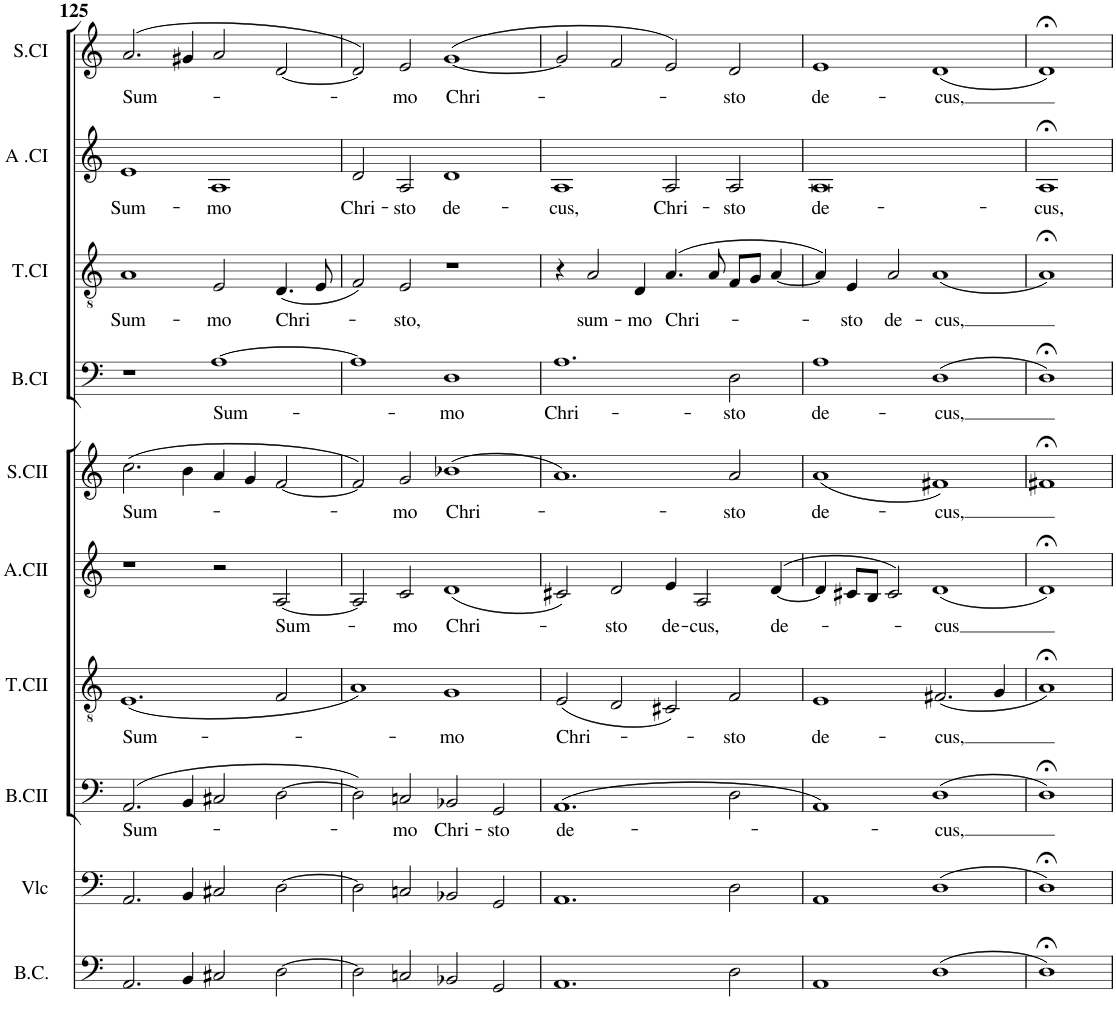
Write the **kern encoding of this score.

**kern	**kern	**kern	**text	**kern	**text	**kern	**text	**kern	**text	**kern	**text	**kern	**text	**kern	**text	**kern	**text
*part10	*part9	*part8	*part8	*part7	*part7	*part6	*part6	*part5	*part5	*part4	*part4	*part3	*part3	*part2	*part2	*part1	*part1
*staff10	*staff9	*staff8	*staff8	*staff7	*staff7	*staff6	*staff6	*staff5	*staff5	*staff4	*staff4	*staff3	*staff3	*staff2	*staff2	*staff1	*staff1
*I"Basse Continue	*I"Violoncelle	*I"Basse CII	*	*I"Ténor CII	*	*I"Alto CII	*	*I"Soprano CII	*	*I"Basse CI	*	*I"Tenor CI	*	*I"Alto CI	*	*I"Soprano CI	*
*I'B.C.	*I'Vlc	*I'B.CII	*	*I'T.CII	*	*I'A.CII	*	*I'S.CII	*	*I'B.CI	*	*I'T.CI	*	*I'A .CI	*	*I'S.CI	*
!!LO:PB:g=z
*clefF4	*clefF4	*clefF4	*	*clefGv2	*	*clefG2	*	*clefG2	*	*clefF4	*	*clefGv2	*	*clefG2	*	*clefG2	*
*k[]	*k[]	*k[]	*	*k[]	*	*k[]	*	*k[]	*	*k[]	*	*k[]	*	*k[]	*	*k[]	*
*M4/2	*M4/2	*M4/2	*	*M4/2	*	*M4/2	*	*M4/2	*	*M4/2	*	*M4/2	*	*M4/2	*	*M4/2	*
=125	=125	=125	=125	=125	=125	=125	=125	=125	=125	=125	=125	=125	=125	=125	=125	=125	=125
!	!	!	!LO:LY:b	!	!LO:LY:b	!	!	!	!LO:LY:b	!	!	!	!LO:LY:b	!	!LO:LY:b	!	!LO:LY:b
2.AA/	2.AA/	(2.AA/	Sum-	(1.E	Sum-	1r	.	(2.cc\	Sum-	1r	.	1A	Sum-	1e	Sum-	(>2.a/	Sum-
4BB/	4BB/	4BB/	.	.	.	.	.	4b\	.	.	.	.	.	.	.	4g#X/	.
!	!	!	!	!	!	!	!	!	!	!	!LO:LY:b	!	!LO:LY:b	!	!LO:LY:b	!	!
2C#X/	2C#X/	2C#X/	.	.	.	2r	.	4a/	.	[1A	Sum-	2E/	-mo	1A	-mo	2a/	.
.	.	.	.	.	.	.	.	4g/	.	.	.	.	.	.	.	.	.
!	!	!	!	!	!	!	!LO:LY:b	!	!	!	!	!	!LO:LY:b	!	!	!	!
[2D\	[2D\	[2D\	.	2F/	.	[2A/	Sum-	[2f/	.	.	.	(4.D/	Chri-	.	.	[2d/	.
.	.	.	.	.	.	.	.	.	.	.	.	8E/	.	.	.	.	.
=126	=126	=126	=126	=126	=126	=126	=126	=126	=126	=126	=126	=126	=126	=126	=126	=126	=126
!	!	!	!	!	!	!	!	!	!	!	!	!	!	!	!LO:LY:b	!	!
2D\]	2D\]	2D\])	.	1A)	.	2A/]	.	2f/])	.	1A]	.	2F/)	.	2d/	Chri-	2d/])	.
!	!	!	!LO:LY:b	!	!	!	!LO:LY:b	!	!LO:LY:b	!	!	!	!LO:LY:b	!	!LO:LY:b	!	!LO:LY:b
2Cn/	2Cn/	2Cn/	-mo	.	.	2c/	-mo	2g/	-mo	.	.	2E/	-sto,	2A/	-sto	2e/	-mo
!	!	!	!LO:LY:b	!	!LO:LY:b	!	!LO:LY:b	!	!LO:LY:b	!	!LO:LY:b	!	!	!	!LO:LY:b	!	!LO:LY:b
2BB-X/	2BB-X/	2BB-X/	Chri-	1G	-mo	(1d	Chri-	(1b-X	Chri-	1D	-mo	1r	.	1d	de-	(>[1g	Chri-
!	!	!	!LO:LY:b	!	!	!	!	!	!	!	!	!	!	!	!	!	!
2GG/	2GG/	2GG/	-sto	.	.	.	.	.	.	.	.	.	.	.	.	.	.
=127	=127	=127	=127	=127	=127	=127	=127	=127	=127	=127	=127	=127	=127	=127	=127	=127	=127
!	!	!	!LO:LY:b	!	!LO:LY:b	!	!	!	!	!	!LO:LY:b	!	!	!	!LO:LY:b	!	!
1.AA	1.AA	(1.AA	de-	(2E/	Chri-	2c#X/)	.	1.a)	.	1.A	Chri-	4r	.	1A	-cus,	2g/]	.
!	!	!	!	!	!	!	!	!	!	!	!	!	!LO:LY:b	!	!	!	!
.	.	.	.	.	.	.	.	.	.	.	.	2A/	sum-	.	.	.	.
!	!	!	!	!	!	!	!LO:LY:b	!	!	!	!	!	!	!	!	!	!
.	.	.	.	2D/	.	2d/	-sto	.	.	.	.	.	.	.	.	2f/	.
!	!	!	!	!	!	!	!	!	!	!	!	!	!LO:LY:b	!	!	!	!
.	.	.	.	.	.	.	.	.	.	.	.	4D/	-mo	.	.	.	.
!	!	!	!	!	!	!	!LO:LY:b	!	!	!	!	!	!LO:LY:b	!	!LO:LY:b	!	!
.	.	.	.	2C#X/)	.	4e/	de-	.	.	.	.	(>4.A/	Chri-	2A/	Chri-	2e/)	.
!	!	!	!	!	!	!	!LO:LY:b	!	!	!	!	!	!	!	!	!	!
.	.	.	.	.	.	2A/	-cus,	.	.	.	.	.	.	.	.	.	.
.	.	.	.	.	.	.	.	.	.	.	.	8A/	.	.	.	.	.
!	!	!	!	!	!LO:LY:b	!	!	!	!LO:LY:b	!	!LO:LY:b	!	!	!	!LO:LY:b	!	!LO:LY:b
2D\	2D\	2D\	.	2F/	-sto	.	.	2a/	-sto	2D\	-sto	8F/L	.	2A/	-sto	2d/	-sto
.	.	.	.	.	.	.	.	.	.	.	.	8G/J	.	.	.	.	.
!	!	!	!	!	!	!	!LO:LY:b	!	!	!	!	!	!	!	!	!	!
.	.	.	.	.	.	(>[4d/	de-	.	.	.	.	[4A/	.	.	.	.	.
=128	=128	=128	=128	=128	=128	=128	=128	=128	=128	=128	=128	=128	=128	=128	=128	=128	=128
!	!	!	!	!	!LO:LY:b	!	!	!	!LO:LY:b	!	!LO:LY:b	!	!	!	!LO:LY:b	!	!LO:LY:b
1AA	1AA	1AA)	.	1E	de-	4d/]	.	(1a	de-	1A	de-	4A/])	.	0A	de-	1e	de-
!	!	!	!	!	!	!	!	!	!	!	!	!	!LO:LY:b	!	!	!	!
.	.	.	.	.	.	8c#X/L	.	.	.	.	.	4E/	-sto	.	.	.	.
.	.	.	.	.	.	8B/J	.	.	.	.	.	.	.	.	.	.	.
!	!	!	!	!	!	!	!	!	!	!	!	!	!LO:LY:b	!	!	!	!
.	.	.	.	.	.	2c#/)	.	.	.	.	.	2A/	de-	.	.	.	.
!	!	!	!LO:LY:b	!	!LO:LY:b	!	!LO:LY:b	!	!LO:LY:b	!	!LO:LY:b	!	!LO:LY:b	!	!	!	!LO:LY:b
(1D	(1D	(1D	-cus,	(2.F#X/	-cus,	(1d	-cus	1f#X)	-cus,	(1D	-cus,	(1A	-cus,	.	.	(1d	-cus,
.	.	.	.	4G/	.	.	.	.	.	.	.	.	.	.	.	.	.
=129	=129	=129	=129	=129	=129	=129	=129	=129	=129	=129	=129	=129	=129	=129	=129	=129	=129
!	!	!	!	!	!	!	!	!	!	!	!	!	!	!	!LO:LY:b	!	!
1D;<)	1D;<)	1D;<)	.	1A;<)	.	1d;<)	.	1f#X;<	.	1D;<)	.	1A;<)	.	1A;<	-cus,	1d;<)	.
=	=	=	=	=	=	=	=	=	=	=	=	=	=	=	=	=	=
*-	*-	*-	*-	*-	*-	*-	*-	*-	*-	*-	*-	*-	*-	*-	*-	*-	*-
